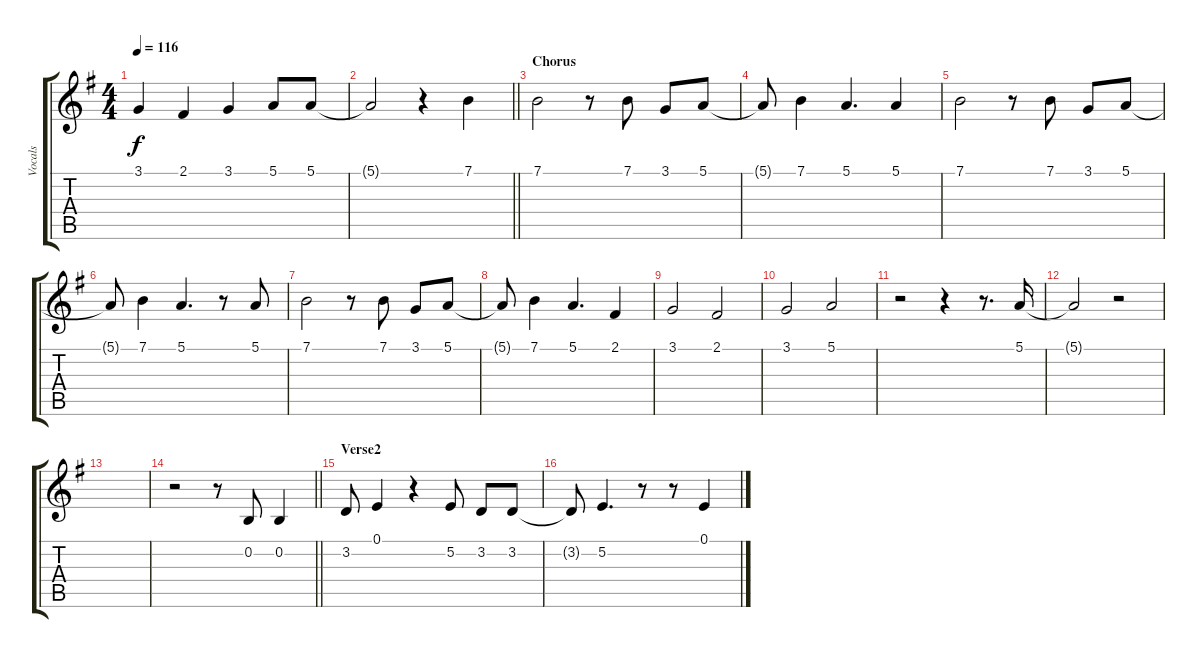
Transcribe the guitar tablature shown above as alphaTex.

\track ("Vocals" "Vocals") {instrument tenorsax}
\staff {score tabs}
\tuning (E4 B3 G3 D3 A2 E2) {hide}
\ts (4 4)
\tempo 116
\clef g2
\ks g
3.1.4{dy f} 2.1.4 3.1.4 5.1.8 5.1.8 |
\barLineRight lightlight
5.1{t}.2 r.4 7.1.4 |
\section ("" "Chorus")
7.1.2 r.8 7.1.8 3.1.8 5.1.8 |
5.1{t}.8 7.1.4 5.1.4{d} 5.1.4 |
7.1.2 r.8 7.1.8 3.1.8 5.1.8 |
5.1{t}.8 7.1.4 5.1.4{d} r.8 5.1.8 |
7.1.2 r.8 7.1.8 3.1.8 5.1.8 |
5.1{t}.8 7.1.4 5.1.4{d} 2.1.4 |
3.1.2 2.1.2 |
3.1.2 5.1.2 |
r.2 r.4 r.8{d} 5.1.16 |
5.1{t}.2 r.2 |
|
\barLineRight lightlight
r.2 r.8 0.2.8 0.2.4 |
\section ("" "Verse2")
3.2.8 0.1.4 r.4 5.2.8 3.2.8 3.2.8 |
3.2{t}.8 5.2.4{d} r.8 r.8 0.1.4
